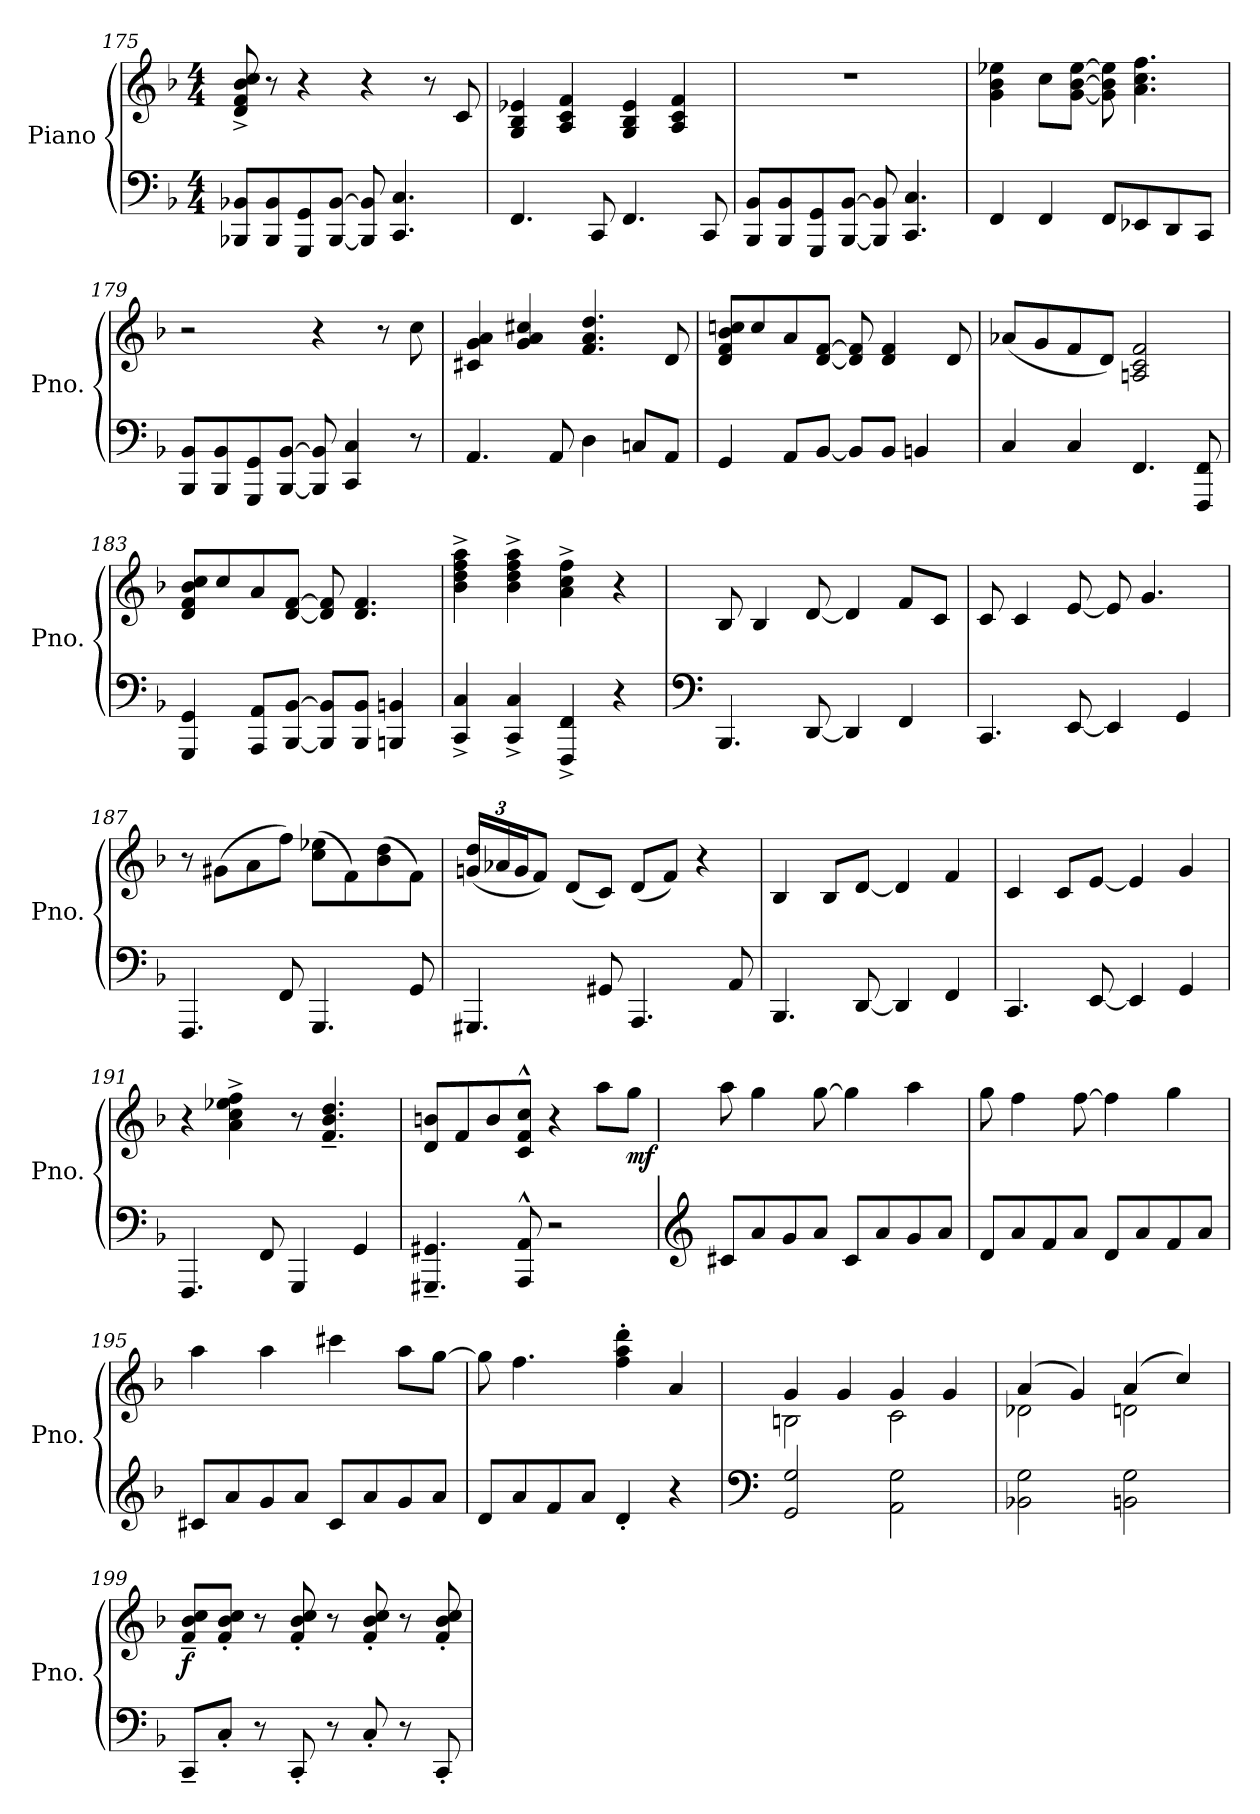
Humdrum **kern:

**kern	**kern	**dynam
*part1	*part1	*part1
*staff2	*staff1	*staff1/2
*I"Piano	*	*
*I'Pno.	*	*
*clefF4	*clefG2	*
*k[b-]	*k[b-]	*
*M4/4	*M4/4	*
=175	=175	=175
8BBB-X/ 8BB-X/L	8d/^ 8f/^ 8b-/^ 8cc/^	.
8BBB-/ 8BB-/	8r	.
8GGG/ 8GG/	4r	.
[8BBB-/ [8BB-/J	.	.
8BBB-/] 8BB-/]	4r	.
4.CC/ 4.C/	.	.
.	8r	.
.	8c/	.
=176	=176	=176
4.FF/	4G/ 4B-/ 4e-X/	.
.	4A/ 4c/ 4f/	.
8CC/	.	.
4.FF/	4G/ 4B-/ 4e-/	.
.	4A/ 4c/ 4f/	.
8CC/	.	.
!!LO:LB:g=z
=177	=177	=177
8BBB-/ 8BB-/L	1r	.
8BBB-/ 8BB-/	.	.
8GGG/ 8GG/	.	.
[8BBB-/ [8BB-/J	.	.
8BBB-/] 8BB-/]	.	.
4.CC/ 4.C/	.	.
=178	=178	=178
4FF/	4g\ 4b-\ 4ee-X\	.
4FF/	8cc\L	.
.	[8g\ [8b-\ [8ee-\J	.
8FF/L	8g\] 8b-\] 8ee-\]	.
8EE-X/	4.a\ 4.cc\ 4.ff\	.
8DD/	.	.
8CC/J	.	.
=179	=179	=179
8BBB-/ 8BB-/L	2r	.
8BBB-/ 8BB-/	.	.
8GGG/ 8GG/	.	.
[8BBB-/ [8BB-/J	.	.
8BBB-/] 8BB-/]	4r	.
4CC/ 4C/	.	.
.	8r	.
8r	8cc\	.
=180	=180	=180
4.AA/	4c#X/ 4g/ 4a/	.
.	4g/ 4a/ 4cc#X/	.
8AA/	.	.
4D\	4.f/ 4.a/ 4.dd/	.
8Cn/L	.	.
8AA/J	8d/	.
!!LO:PB:g=z
=181	=181	=181
4GG/	8d/ 8f/ 8b-/ 8ccn/L	.
.	8cc/	.
8AA/L	8a/	.
[8BB-/J	[8d/ [8f/J	.
8BB-/L]	8d/] 8f/]	.
8BB-/J	4d/ 4f/	.
4BBn/	.	.
.	8d/	.
=182	=182	=182
4C/	(8a-X/L	.
.	8g/	.
4C/	8f/	.
.	8d/J)	.
4.FF/	2An/ 2c/ 2f/	.
8FFF/ 8FF/	.	.
=183	=183	=183
4GGG/ 4GG/	8d/ 8f/ 8b-/ 8cc/L	.
.	8cc/	.
8AAA/ 8AA/L	8a/	.
[8BBB-/ [8BB-/J	[8d/ [8f/J	.
8BBB-/] 8BB-/]L	8d/] 8f/]	.
8BBB-/ 8BB-/J	4.d/ 4.f/	.
4BBBn/ 4BBn/	.	.
=184	=184	=184
4CC/^ 4C/^	4b-\^ 4dd\^ 4ff\^ 4aa\^	.
4CC/^ 4C/^	4b-\^ 4dd\^ 4ff\^ 4aa\^	.
4FFF/^ 4FF/^	4a\^ 4cc\^ 4ff\^	.
4r	4r	.
=185	=185	=185
*clefF4	*	*
4.BBB-/	8B-/	.
.	4B-/	.
[8DD/	[8d/	.
4DD/]	4d/]	.
4FF/	8f/L	.
.	8c/J	.
!!LO:LB:g=z
=186	=186	=186
4.CC/	8c/	.
.	4c/	.
[8EE/	[8e/	.
4EE/]	8e/]	.
.	4.g/	.
4GG/	.	.
=187	=187	=187
4.FFF/	8r	.
.	(8g#X\L	.
.	8a\	.
8FF/	8ff\J)	.
4.GGG/	(8cc\ 8ee-X\L	.
.	8f\)	.
.	(8b-\ 8dd\	.
8GG/	8f\J)	.
=188	=188	=188
*	*Xbrackettup	*
4.GGG#X/	(24gn/ 24dd/LL	.
.	24a-X/	.
.	24g/J	.
.	8f/J)	.
.	(8d/L	.
8GG#X/	8c/J)	.
4.AAA/	(8d/L	.
.	8f/J)	.
.	4r	.
8AA/	.	.
=189	=189	=189
4.BBB-/	4B-/	.
.	8B-/L	.
[8DD/	[8d/J	.
4DD/]	4d/]	.
4FF/	4f/	.
=190	=190	=190
4.CC/	4c/	.
.	8c/L	.
[8EE/	[8e/J	.
4EE/]	4e/]	.
4GG/	4g/	.
!!LO:LB:g=z
=191	=191	=191
4.FFF/	4r	.
.	4a\^ 4cc\^ 4ee-X\^ 4ff\^	.
8FF/	.	.
4GGG/	8r	.
.	4.f/~ 4.b-/~ 4.dd/~	.
4GG/	.	.
=192	=192	=192
4.GGG#X/~ 4.GG#X/~	8d/ 8bn/L	.
.	8f/	.
.	8b/	.
8AAA/^^ 8AA/^^	8c/^^ 8f/^^ 8cc/^^J	.
2r	4r	.
.	8aa\L	.
!	!	!LO:DY:b
.	8gg\J	mf
=193	=193	=193
*clefG2	*	*
8c#X/L	8aa\	.
8a/	4gg\	.
8g/	.	.
8a/J	[8gg\	.
8c#/L	4gg\]	.
8a/	.	.
8g/	4aa\	.
8a/J	.	.
=194	=194	=194
8d/L	8gg\	.
8a/	4ff\	.
8f/	.	.
8a/J	[8ff\	.
8d/L	4ff\]	.
8a/	.	.
8f/	4gg\	.
8a/J	.	.
=195	=195	=195
8c#X/L	4aa\	.
8a/	.	.
8g/	4aa\	.
8a/J	.	.
8c#/L	4ccc#X\	.
8a/	.	.
8g/	8aa\L	.
8a/J	[8gg\J	.
!!LO:LB:g=z
=196	=196	=196
8d/L	8gg\]	.
8a/	4.ff\	.
8f/	.	.
8a/J	.	.
4d'/	4ff\' 4aa\' 4ddd\'	.
4r	4a/	.
=197	=197	=197
*clefF4	*	*
*	*^	*
2GG/ 2G/	4g/	2Bn\	.
.	4g/	.	.
2AA\ 2G\	4g/	2c\	.
.	4g/	.	.
=198	=198	=198	=198
2BB-X\ 2G\	(4a/	2d-X\	.
.	4g/)	.	.
2BBn\ 2G\	(4a/	2dn\	.
.	4cc/)	.	.
*	*v	*v	*
=199	=199	=199
!	!	!LO:DY:b
8CC~/L	8f/~ 8b-/~ 8cc/~L	f
8C'/J	8f/' 8b-/' 8cc/'J	.
8r	8r	.
8CC'/	8f/' 8b-/' 8cc/'	.
8r	8r	.
8C'/	8f/' 8b-/' 8cc/'	.
8r	8r	.
8CC'/	8f/' 8b-/' 8cc/'	.
=	=	=
*-	*-	*-
